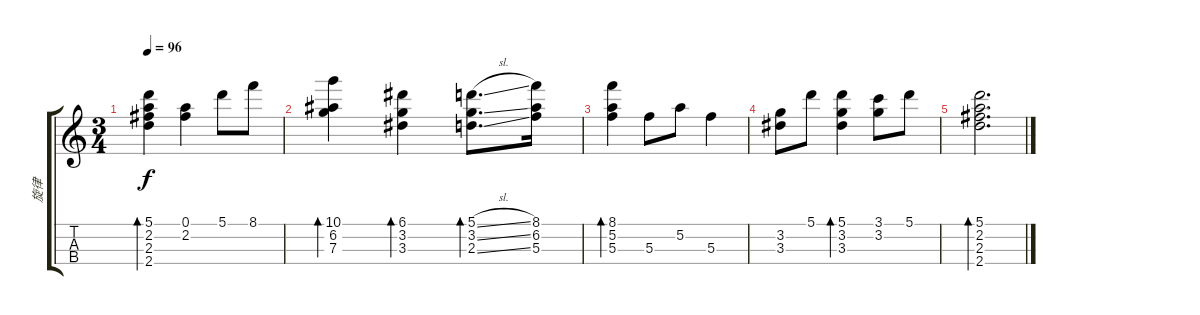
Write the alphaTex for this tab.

\track ("旋律" "旋律") {instrument acousticguitarnylon}
\staff {score tabs}
\tuning (A4 E4 C4 G4) {hide}
\ts (3 4)
\tempo 96
\clef g2
\ks c
(5.1 2.2 2.3 2.4).4{bd 120 dy f} (0.1 2.2).4 5.1.8 8.1.8 |
(10.1 6.2 7.3).4{bd 120} (6.1 3.2 3.3).4{bd 120} (5.1{sl} 3.2{ss} 2.3{ss}).8{d bd 120} (8.1 6.2 5.3).16 |
(8.1 5.2 5.3).4{bd 60} 5.3.8 5.2.8 5.3.4 |
(3.2 3.3).8 5.1.8 (5.1 3.2 3.3).4{bd 120} (3.1 3.2).8 5.1.8 |
(5.1 2.2 2.3 2.4).2{d bd 240}
